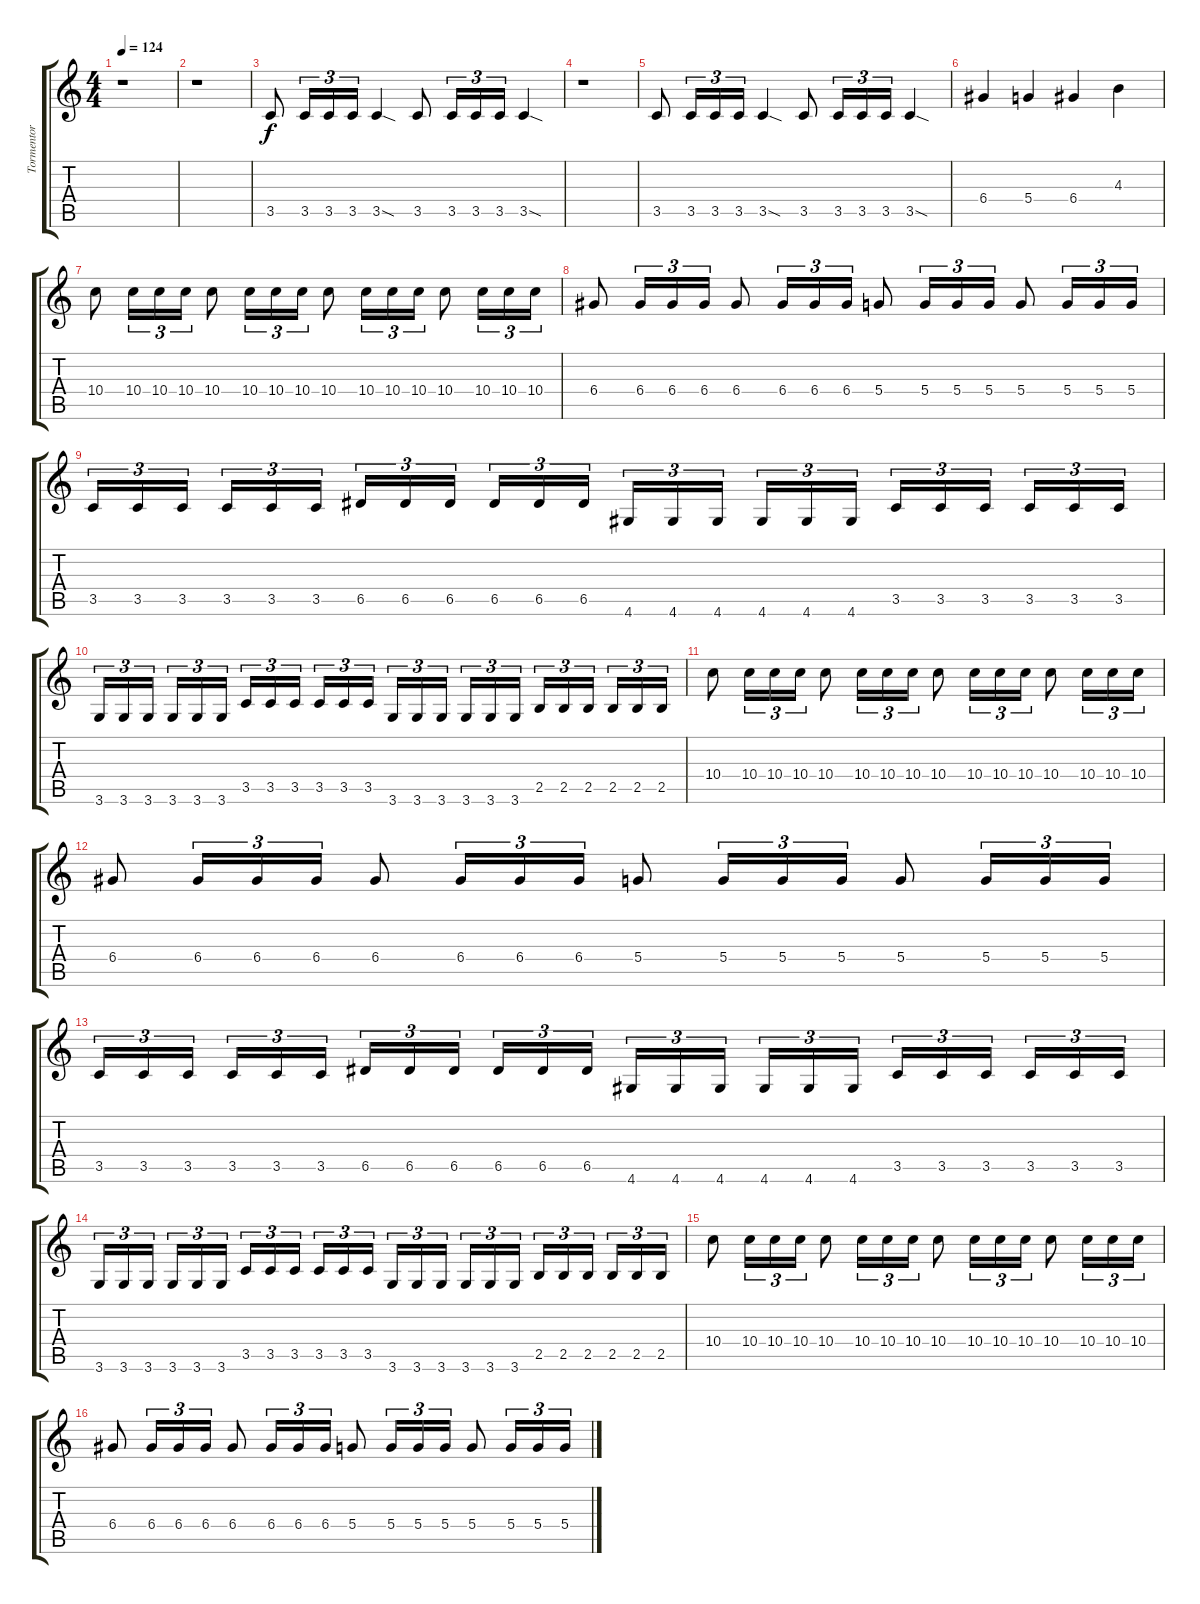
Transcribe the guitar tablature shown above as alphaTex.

\track ("Tormentor" "Tormentor") {instrument distortionguitar}
\staff {score tabs}
\tuning (E4 B3 G3 D3 A2 E2) {hide}
\ts (4 4)
\tempo 124
\clef g2
\ks c
r.1{dy f} |
r.1 |
3.5.8 3.5.16{tu (3 2)} 3.5.16{tu (3 2)} 3.5.16{tu (3 2)} 3.5{sod}.4 3.5.8 3.5.16{tu (3 2)} 3.5.16{tu (3 2)} 3.5.16{tu (3 2)} 3.5{sod}.4 |
r.1 |
3.5.8 3.5.16{tu (3 2)} 3.5.16{tu (3 2)} 3.5.16{tu (3 2)} 3.5{sod}.4 3.5.8 3.5.16{tu (3 2)} 3.5.16{tu (3 2)} 3.5.16{tu (3 2)} 3.5{sod}.4 |
6.4.4 5.4.4 6.4.4 4.3.4 |
10.4.8 10.4.16{tu (3 2)} 10.4.16{tu (3 2)} 10.4.16{tu (3 2)} 10.4.8 10.4.16{tu (3 2)} 10.4.16{tu (3 2)} 10.4.16{tu (3 2)} 10.4.8 10.4.16{tu (3 2)} 10.4.16{tu (3 2)} 10.4.16{tu (3 2)} 10.4.8 10.4.16{tu (3 2)} 10.4.16{tu (3 2)} 10.4.16{tu (3 2)} |
6.4.8 6.4.16{tu (3 2)} 6.4.16{tu (3 2)} 6.4.16{tu (3 2)} 6.4.8 6.4.16{tu (3 2)} 6.4.16{tu (3 2)} 6.4.16{tu (3 2)} 5.4.8 5.4.16{tu (3 2)} 5.4.16{tu (3 2)} 5.4.16{tu (3 2)} 5.4.8 5.4.16{tu (3 2)} 5.4.16{tu (3 2)} 5.4.16{tu (3 2)} |
3.5.16{tu (3 2)} 3.5.16{tu (3 2)} 3.5.16{tu (3 2) beam splitsecondary} 3.5.16{tu (3 2)} 3.5.16{tu (3 2)} 3.5.16{tu (3 2)} 6.5.16{tu (3 2)} 6.5.16{tu (3 2)} 6.5.16{tu (3 2) beam splitsecondary} 6.5.16{tu (3 2)} 6.5.16{tu (3 2)} 6.5.16{tu (3 2)} 4.6.16{tu (3 2)} 4.6.16{tu (3 2)} 4.6.16{tu (3 2) beam splitsecondary} 4.6.16{tu (3 2)} 4.6.16{tu (3 2)} 4.6.16{tu (3 2)} 3.5.16{tu (3 2)} 3.5.16{tu (3 2)} 3.5.16{tu (3 2) beam splitsecondary} 3.5.16{tu (3 2)} 3.5.16{tu (3 2)} 3.5.16{tu (3 2)} |
3.6.16{tu (3 2)} 3.6.16{tu (3 2)} 3.6.16{tu (3 2) beam splitsecondary} 3.6.16{tu (3 2)} 3.6.16{tu (3 2)} 3.6.16{tu (3 2)} 3.5.16{tu (3 2)} 3.5.16{tu (3 2)} 3.5.16{tu (3 2) beam splitsecondary} 3.5.16{tu (3 2)} 3.5.16{tu (3 2)} 3.5.16{tu (3 2)} 3.6.16{tu (3 2)} 3.6.16{tu (3 2)} 3.6.16{tu (3 2) beam splitsecondary} 3.6.16{tu (3 2)} 3.6.16{tu (3 2)} 3.6.16{tu (3 2)} 2.5.16{tu (3 2)} 2.5.16{tu (3 2)} 2.5.16{tu (3 2) beam splitsecondary} 2.5.16{tu (3 2)} 2.5.16{tu (3 2)} 2.5.16{tu (3 2)} |
10.4.8 10.4.16{tu (3 2)} 10.4.16{tu (3 2)} 10.4.16{tu (3 2)} 10.4.8 10.4.16{tu (3 2)} 10.4.16{tu (3 2)} 10.4.16{tu (3 2)} 10.4.8 10.4.16{tu (3 2)} 10.4.16{tu (3 2)} 10.4.16{tu (3 2)} 10.4.8 10.4.16{tu (3 2)} 10.4.16{tu (3 2)} 10.4.16{tu (3 2)} |
6.4.8 6.4.16{tu (3 2)} 6.4.16{tu (3 2)} 6.4.16{tu (3 2)} 6.4.8 6.4.16{tu (3 2)} 6.4.16{tu (3 2)} 6.4.16{tu (3 2)} 5.4.8 5.4.16{tu (3 2)} 5.4.16{tu (3 2)} 5.4.16{tu (3 2)} 5.4.8 5.4.16{tu (3 2)} 5.4.16{tu (3 2)} 5.4.16{tu (3 2)} |
3.5.16{tu (3 2)} 3.5.16{tu (3 2)} 3.5.16{tu (3 2) beam splitsecondary} 3.5.16{tu (3 2)} 3.5.16{tu (3 2)} 3.5.16{tu (3 2)} 6.5.16{tu (3 2)} 6.5.16{tu (3 2)} 6.5.16{tu (3 2) beam splitsecondary} 6.5.16{tu (3 2)} 6.5.16{tu (3 2)} 6.5.16{tu (3 2)} 4.6.16{tu (3 2)} 4.6.16{tu (3 2)} 4.6.16{tu (3 2) beam splitsecondary} 4.6.16{tu (3 2)} 4.6.16{tu (3 2)} 4.6.16{tu (3 2)} 3.5.16{tu (3 2)} 3.5.16{tu (3 2)} 3.5.16{tu (3 2) beam splitsecondary} 3.5.16{tu (3 2)} 3.5.16{tu (3 2)} 3.5.16{tu (3 2)} |
3.6.16{tu (3 2)} 3.6.16{tu (3 2)} 3.6.16{tu (3 2) beam splitsecondary} 3.6.16{tu (3 2)} 3.6.16{tu (3 2)} 3.6.16{tu (3 2)} 3.5.16{tu (3 2)} 3.5.16{tu (3 2)} 3.5.16{tu (3 2) beam splitsecondary} 3.5.16{tu (3 2)} 3.5.16{tu (3 2)} 3.5.16{tu (3 2)} 3.6.16{tu (3 2)} 3.6.16{tu (3 2)} 3.6.16{tu (3 2) beam splitsecondary} 3.6.16{tu (3 2)} 3.6.16{tu (3 2)} 3.6.16{tu (3 2)} 2.5.16{tu (3 2)} 2.5.16{tu (3 2)} 2.5.16{tu (3 2) beam splitsecondary} 2.5.16{tu (3 2)} 2.5.16{tu (3 2)} 2.5.16{tu (3 2)} |
10.4.8 10.4.16{tu (3 2)} 10.4.16{tu (3 2)} 10.4.16{tu (3 2)} 10.4.8 10.4.16{tu (3 2)} 10.4.16{tu (3 2)} 10.4.16{tu (3 2)} 10.4.8 10.4.16{tu (3 2)} 10.4.16{tu (3 2)} 10.4.16{tu (3 2)} 10.4.8 10.4.16{tu (3 2)} 10.4.16{tu (3 2)} 10.4.16{tu (3 2)} |
6.4.8 6.4.16{tu (3 2)} 6.4.16{tu (3 2)} 6.4.16{tu (3 2)} 6.4.8 6.4.16{tu (3 2)} 6.4.16{tu (3 2)} 6.4.16{tu (3 2)} 5.4.8 5.4.16{tu (3 2)} 5.4.16{tu (3 2)} 5.4.16{tu (3 2)} 5.4.8 5.4.16{tu (3 2)} 5.4.16{tu (3 2)} 5.4.16{tu (3 2)}
